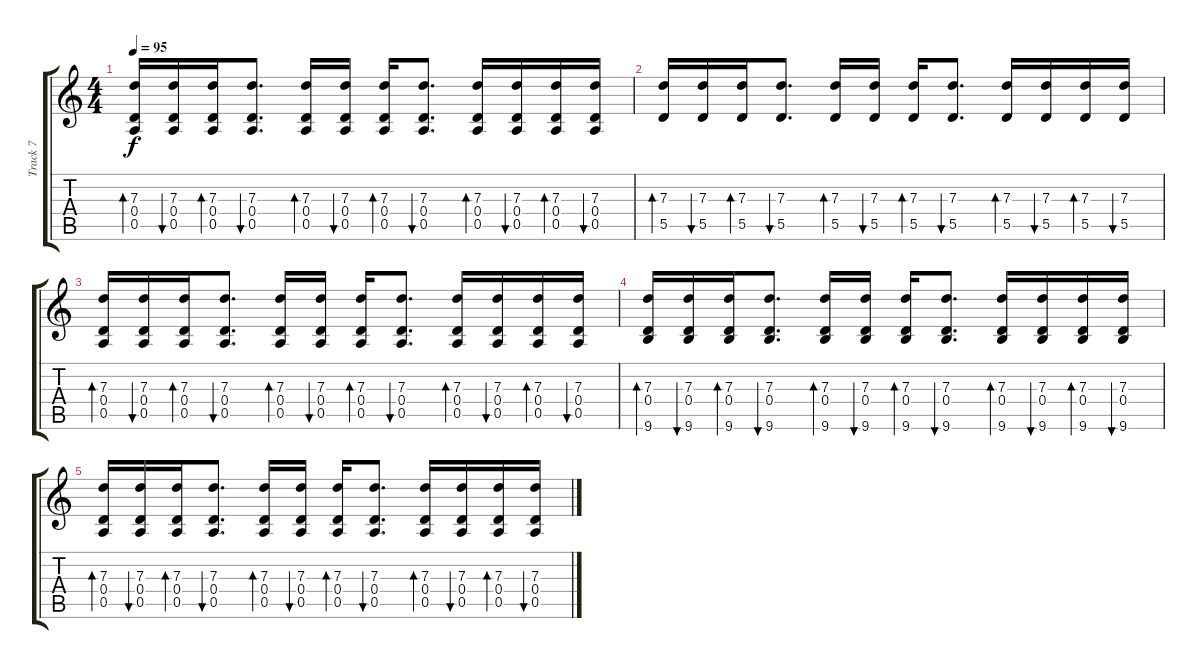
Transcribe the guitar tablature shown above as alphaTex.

\track ("Track 7" "Track 7") {instrument electricguitarjazz}
\staff {score tabs}
\tuning (E4 B3 G3 D3 A2 D2) {hide}
\ts (4 4)
\tempo 95
\clef g2
\ks c
(7.3 0.4 0.5).16{bd 60 dy f} (7.3 0.4 0.5).16{bu 60} (7.3 0.4 0.5).16{bd 60} (7.3 0.4 0.5).8{d bu 60} (7.3 0.4 0.5).16{bd 60} (7.3 0.4 0.5).16{bu 60} (7.3 0.4 0.5).16{bd 60} (7.3 0.4 0.5).8{d bu 60} (7.3 0.4 0.5).16{bd 60} (7.3 0.4 0.5).16{bu 60} (7.3 0.4 0.5).16{bd 60} (7.3 0.4 0.5).16{bu 60} |
(7.3 5.5).16{bd 60} (7.3 5.5).16{bu 60} (7.3 5.5).16{bd 60} (7.3 5.5).8{d bu 60} (7.3 5.5).16{bd 60} (7.3 5.5).16{bu 60} (7.3 5.5).16{bd 60} (7.3 5.5).8{d bu 60} (7.3 5.5).16{bd 60} (7.3 5.5).16{bu 60} (7.3 5.5).16{bd 60} (7.3 5.5).16{bu 60} |
(7.3 0.4 0.5).16{bd 60} (7.3 0.4 0.5).16{bu 60} (7.3 0.4 0.5).16{bd 60} (7.3 0.4 0.5).8{d bu 60} (7.3 0.4 0.5).16{bd 60} (7.3 0.4 0.5).16{bu 60} (7.3 0.4 0.5).16{bd 60} (7.3 0.4 0.5).8{d bu 60} (7.3 0.4 0.5).16{bd 60} (7.3 0.4 0.5).16{bu 60} (7.3 0.4 0.5).16{bd 60} (7.3 0.4 0.5).16{bu 60} |
(7.3 0.4 9.6).16{bd 60} (7.3 0.4 9.6).16{bu 60} (7.3 0.4 9.6).16{bd 60} (7.3 0.4 9.6).8{d bu 60} (7.3 0.4 9.6).16{bd 60} (7.3 0.4 9.6).16{bu 60} (7.3 0.4 9.6).16{bd 60} (7.3 0.4 9.6).8{d bu 60} (7.3 0.4 9.6).16{bd 60} (7.3 0.4 9.6).16{bu 60} (7.3 0.4 9.6).16{bd 60} (7.3 0.4 9.6).16{bu 60} |
(7.3 0.4 0.5).16{bd 60} (7.3 0.4 0.5).16{bu 60} (7.3 0.4 0.5).16{bd 60} (7.3 0.4 0.5).8{d bu 60} (7.3 0.4 0.5).16{bd 60} (7.3 0.4 0.5).16{bu 60} (7.3 0.4 0.5).16{bd 60} (7.3 0.4 0.5).8{d bu 60} (7.3 0.4 0.5).16{bd 60} (7.3 0.4 0.5).16{bu 60} (7.3 0.4 0.5).16{bd 60} (7.3 0.4 0.5).16{bu 60}
